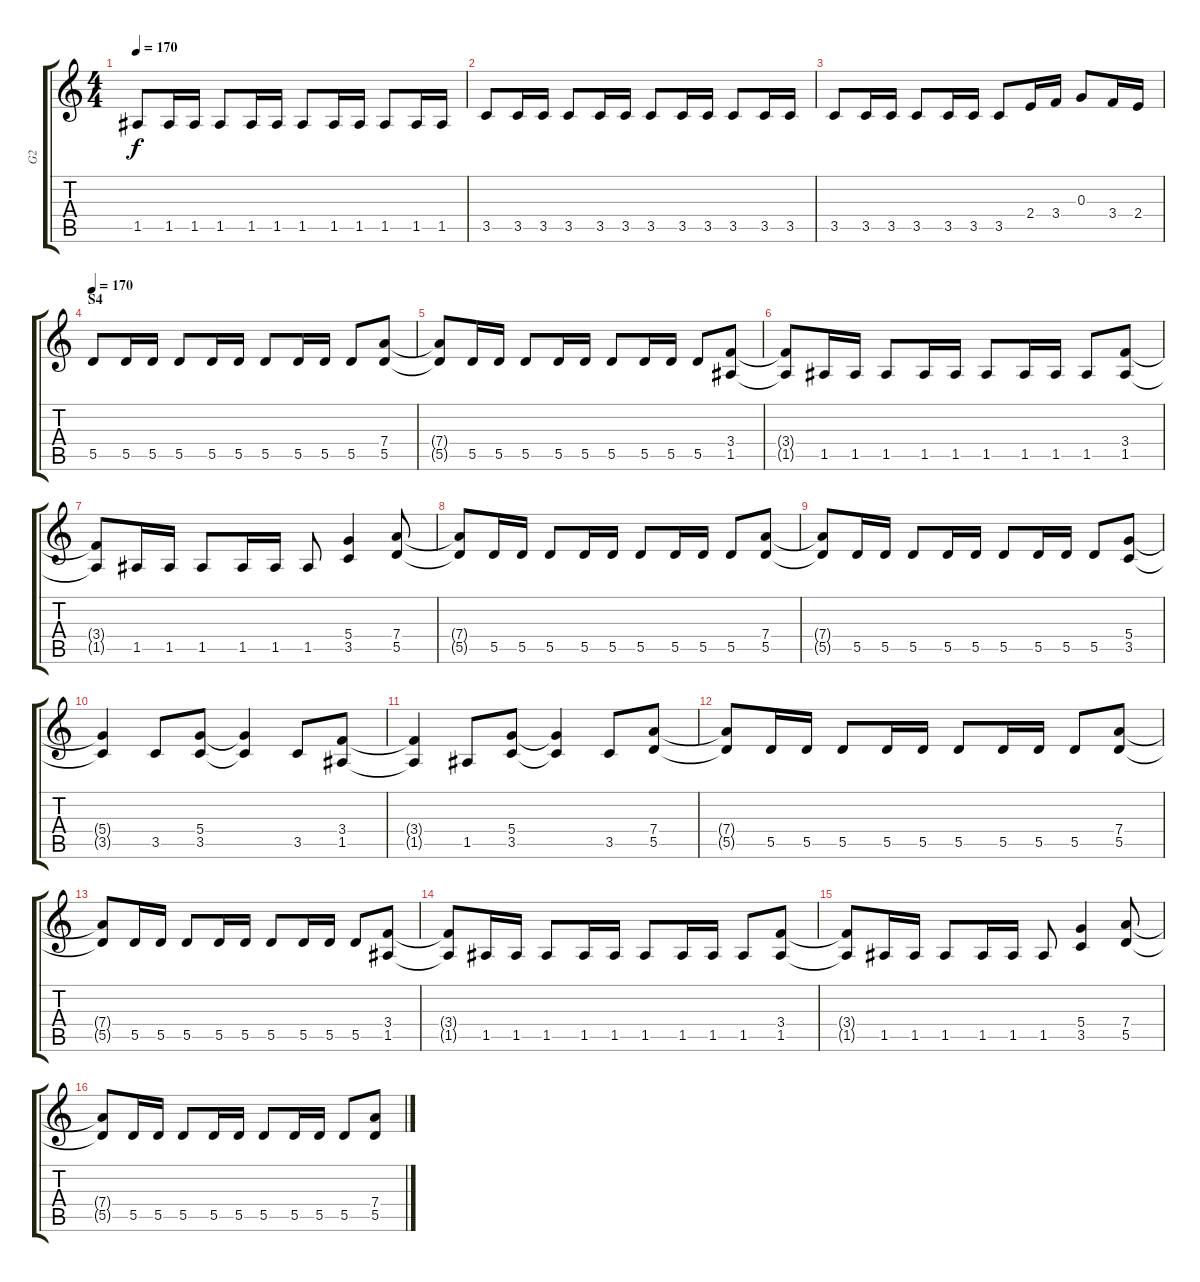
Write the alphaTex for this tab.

\track ("G2" "G2") {instrument distortionguitar}
\staff {score tabs}
\tuning (E4 B3 G3 D3 A2 E2) {hide}
\ts (4 4)
\tempo 170
\clef g2
\ks c
1.5.8{dy f} 1.5.16 1.5.16 1.5.8 1.5.16 1.5.16 1.5.8 1.5.16 1.5.16 1.5.8 1.5.16 1.5.16 |
3.5.8 3.5.16 3.5.16 3.5.8 3.5.16 3.5.16 3.5.8 3.5.16 3.5.16 3.5.8 3.5.16 3.5.16 |
3.5.8 3.5.16 3.5.16 3.5.8 3.5.16 3.5.16 3.5.8 2.4.16 3.4.16 0.3.8 3.4.16 2.4.16 |
\section ("" "S4")
\tempo 170
5.5.8 5.5.16 5.5.16 5.5.8 5.5.16 5.5.16 5.5.8 5.5.16 5.5.16 5.5.8 (7.4 5.5).8 |
(7.4{t} 5.5{t}).8 5.5.16 5.5.16 5.5.8 5.5.16 5.5.16 5.5.8 5.5.16 5.5.16 5.5.8 (3.4 1.5).8 |
(3.4{t} 1.5{t}).8 1.5.16 1.5.16 1.5.8 1.5.16 1.5.16 1.5.8 1.5.16 1.5.16 1.5.8 (3.4 1.5).8 |
(3.4{t} 1.5{t}).8 1.5.16 1.5.16 1.5.8 1.5.16 1.5.16 1.5.8 (5.4 3.5).4 (7.4 5.5).8 |
(7.4{t} 5.5{t}).8 5.5.16 5.5.16 5.5.8 5.5.16 5.5.16 5.5.8 5.5.16 5.5.16 5.5.8 (7.4 5.5).8 |
(7.4{t} 5.5{t}).8 5.5.16 5.5.16 5.5.8 5.5.16 5.5.16 5.5.8 5.5.16 5.5.16 5.5.8 (5.4 3.5).8 |
(5.4{t} 3.5{t}).4 3.5.8 (5.4 3.5).8 (5.4{t} 3.5{t}).4 3.5.8 (3.4 1.5).8 |
(3.4{t} 1.5{t}).4 1.5.8 (5.4 3.5).8 (5.4{t} 3.5{t}).4 3.5.8 (7.4 5.5).8 |
\section ("" "")
(7.4{t} 5.5{t}).8 5.5.16 5.5.16 5.5.8 5.5.16 5.5.16 5.5.8 5.5.16 5.5.16 5.5.8 (7.4 5.5).8 |
(7.4{t} 5.5{t}).8 5.5.16 5.5.16 5.5.8 5.5.16 5.5.16 5.5.8 5.5.16 5.5.16 5.5.8 (3.4 1.5).8 |
(3.4{t} 1.5{t}).8 1.5.16 1.5.16 1.5.8 1.5.16 1.5.16 1.5.8 1.5.16 1.5.16 1.5.8 (3.4 1.5).8 |
(3.4{t} 1.5{t}).8 1.5.16 1.5.16 1.5.8 1.5.16 1.5.16 1.5.8 (5.4 3.5).4 (7.4 5.5).8 |
(7.4{t} 5.5{t}).8 5.5.16 5.5.16 5.5.8 5.5.16 5.5.16 5.5.8 5.5.16 5.5.16 5.5.8 (7.4 5.5).8
